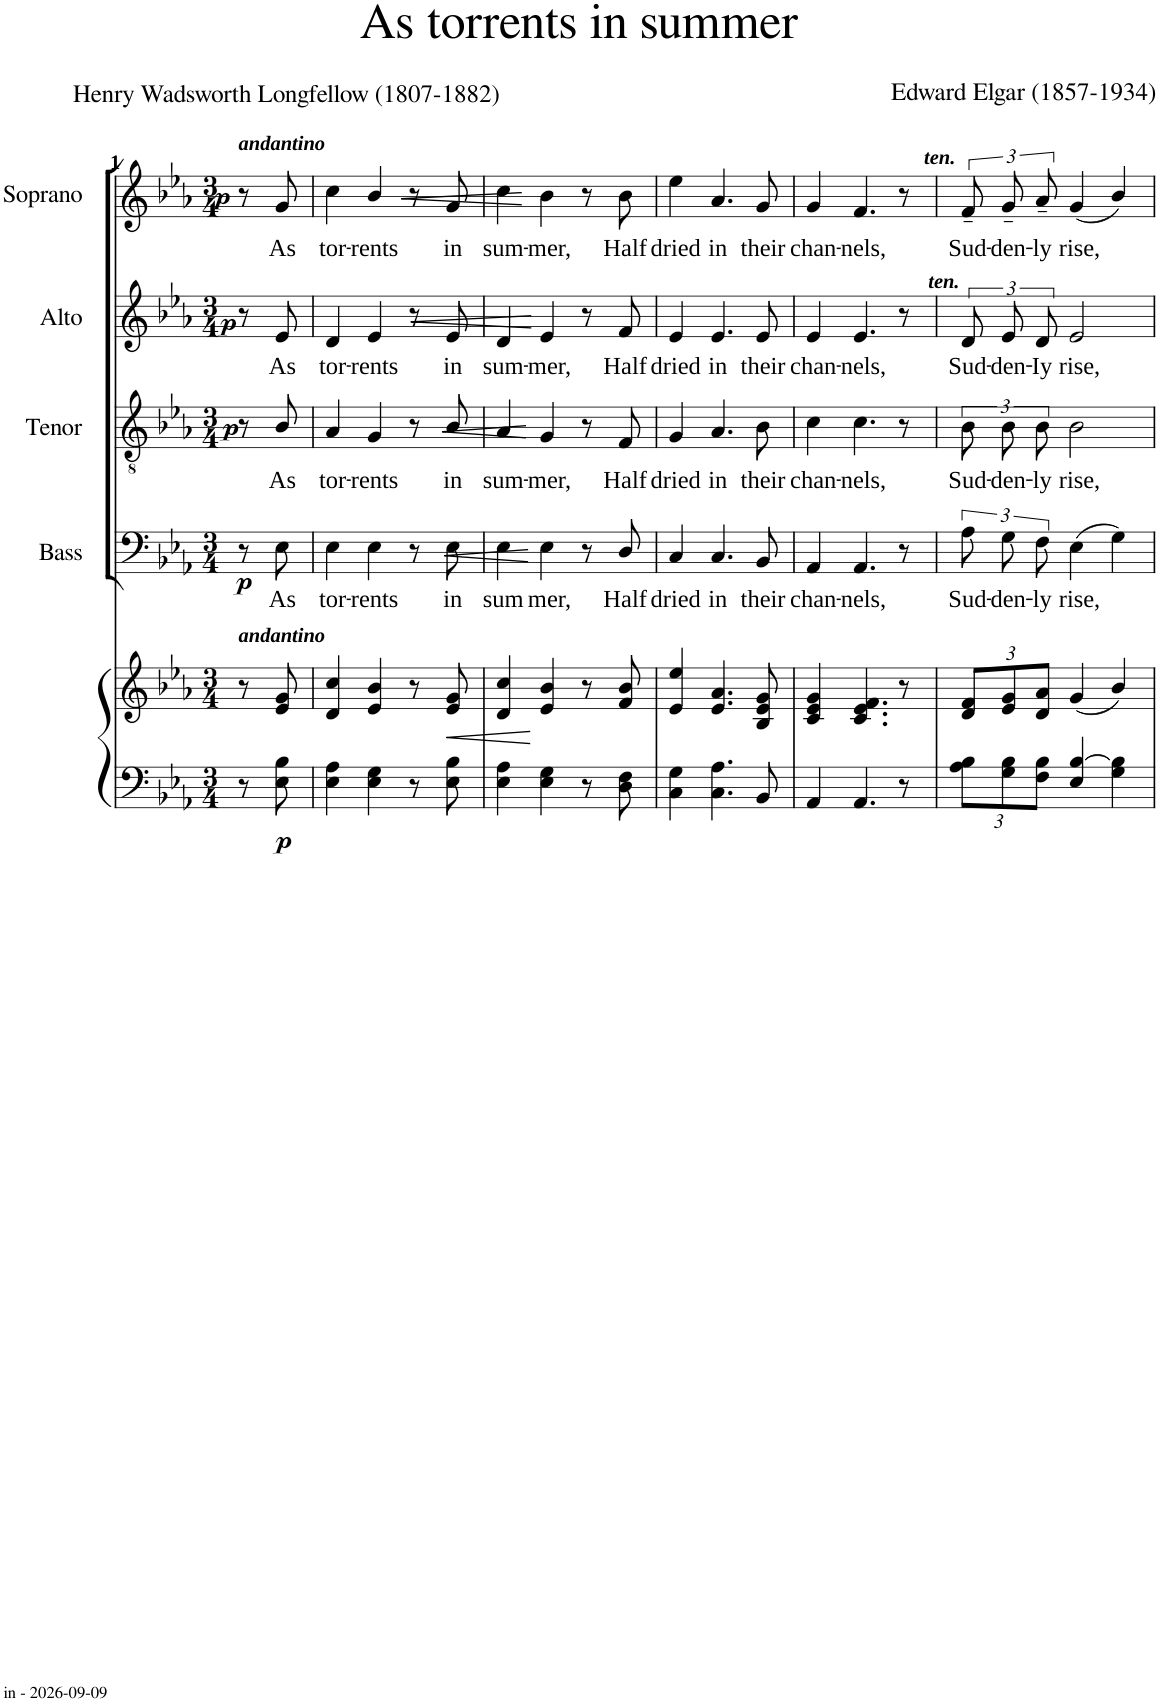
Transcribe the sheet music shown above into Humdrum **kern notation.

**kern	**kern	**dynam	**kern	**text	**dynam	**kern	**text	**dynam	**kern	**text	**dynam	**kern	**text	**dynam
*part5	*part5	*part5	*part4	*part4	*part4	*part3	*part3	*part3	*part2	*part2	*part2	*part1	*part1	*part1
*staff6	*staff5	*staff5/6	*staff4	*staff4	*staff4	*staff3	*staff3	*staff3	*staff2	*staff2	*staff2	*staff1	*staff1	*staff1
*I"Midi_1	*	*	*I"Bass	*	*	*I"Tenor	*	*	*I"Alto	*	*	*I"Soprano	*	*
*	*	*	*I'B	*	*	*I'T	*	*	*I'A	*	*	*I'S	*	*
*clefF4	*clefG2	*	*clefF4	*	*	*clefGv2	*	*	*clefG2	*	*	*clefG2	*	*
*k[b-e-a-]	*k[b-e-a-]	*	*k[b-e-a-]	*	*	*k[b-e-a-]	*	*	*k[b-e-a-]	*	*	*k[b-e-a-]	*	*
*E-:	*E-:	*	*E-:	*	*	*E-:	*	*	*E-:	*	*	*E-:	*	*
*M3/4	*M3/4	*	*M3/4	*	*	*M3/4	*	*	*M3/4	*	*	*M3/4	*	*
=1	=1	=1	=1	=1	=1	=1	=1	=1	=1	=1	=1	=1	=1	=1
!	!	!	!	!	!	!	!	!	!	!	!	!LO:TX:a:Bi:t=andantino	!	!
!	!LO:TX:a:Bi:t=andantino	!	!	!	!	!	!	!	!	!	!	!	!	!
!	!	!	!	!	!LO:DY:b	!	!	!LO:DY:b	!	!	!LO:DY:b	!	!	!LO:DY:b
8r	8r	.	8r	.	p	8r	.	p	8r	.	p	8r	.	p
!	!	!LO:DY:b=2	!	!LO:LY:b	!	!	!LO:LY:b	!	!	!LO:LY:b	!	!	!LO:LY:b	!
8E-\ 8B-\	8e-/ 8g/	p	8E-\	As	.	8B-/	As	.	8e-/	As	.	8g/	As	.
=2	=2	=2	=2	=2	=2	=2	=2	=2	=2	=2	=2	=2	=2	=2
!	!	!	!	!LO:LY:b	!	!	!LO:LY:b	!	!	!LO:LY:b	!	!	!LO:LY:b	!
4E-\ 4A-\	4d/ 4cc/	.	4E-\	tor-	.	4A-/	tor-	.	4d/	tor-	.	4cc\	tor-	.
!	!	!	!	!LO:LY:b	!	!	!LO:LY:b	!	!	!LO:LY:b	!	!	!LO:LY:b	!
4E-\ 4G\	4e-/ 4b-/	.	4E-\	-rents	.	4G/	-rents	.	4e-/	-rents	.	4b-/	-rents	.
!	!	!	!	!	!	!	!	!	!	!	!LO:HP:b	!	!	!LO:HP:b
8r	8r	.	8r	.	.	8r	.	.	8r	.	<	8r	.	<
!	!	!LO:HP:b	!	!LO:LY:b	!LO:HP:b	!	!LO:LY:b	!LO:HP:b	!	!LO:LY:b	!	!	!LO:LY:b	!
8E-\ 8B-\	8e-/ 8g/	<	8E-\	in	<	8B-/	in	<	8e-/	in	.	8g/	in	.
=3	=3	=3	=3	=3	=3	=3	=3	=3	=3	=3	=3	=3	=3	=3
!	!	!	!	!LO:LY:b	!	!	!LO:LY:b	!	!	!LO:LY:b	!	!	!LO:LY:b	!
4E-\ 4A-\	4d/ 4cc/	.	4E-\	sum	.	4A-/	sum-	.	4d/	sum-	.	4cc\	sum-	.
!	!	!	!	!LO:LY:b	!	!	!LO:LY:b	!	!	!LO:LY:b	!	!	!LO:LY:b	!
4E-\ 4G\	4e-/ 4b-/	[	4E-\	mer,	[	4G/	-mer,	[	4e-/	-mer,	[	4b-\	-mer,	[
8r	8r	.	8r	.	.	8r	.	.	8r	.	.	8r	.	.
!	!	!	!	!LO:LY:b	!	!	!LO:LY:b	!	!	!LO:LY:b	!	!	!LO:LY:b	!
8D\ 8F\	8f/ 8b-/	.	8D/	Half	.	8F/	Half	.	8f/	Half	.	8b-\	Half	.
=4	=4	=4	=4	=4	=4	=4	=4	=4	=4	=4	=4	=4	=4	=4
!	!	!	!	!LO:LY:b	!	!	!LO:LY:b	!	!	!LO:LY:b	!	!	!LO:LY:b	!
4C\ 4G\	4e-/ 4ee-/	.	4C/	dried	.	4G/	dried	.	4e-/	dried	.	4ee-\	dried	.
!	!	!	!	!LO:LY:b	!	!	!LO:LY:b	!	!	!LO:LY:b	!	!	!LO:LY:b	!
4.C\ 4.A-\	4.e-/ 4.a-/	.	4.C/	in	.	4.A-/	in	.	4.e-/	in	.	4.a-/	in	.
!	!	!	!	!LO:LY:b	!	!	!LO:LY:b	!	!	!LO:LY:b	!	!	!LO:LY:b	!
8BB-/	8B-/ 8e-/ 8g/	.	8BB-/	their	.	8B-\	their	.	8e-/	their	.	8g/	their	.
=5	=5	=5	=5	=5	=5	=5	=5	=5	=5	=5	=5	=5	=5	=5
!	!	!	!	!LO:LY:b	!	!	!LO:LY:b	!	!	!LO:LY:b	!	!	!LO:LY:b	!
4AA-/	4c/ 4e-/ 4g/	.	4AA-/	chan-	.	4c\	chan-	.	4e-/	chan-	.	4g/	chan-	.
!	!	!	!	!LO:LY:b	!	!	!LO:LY:b	!	!	!LO:LY:b	!	!	!LO:LY:b	!
4.AA-/	4.c/ 4.e-/ 4.f/	.	4.AA-/	-nels,	.	4.c\	-nels,	.	4.e-/	-nels,	.	4.f/	-nels,	.
8r	8r	.	8r	.	.	8r	.	.	8r	.	.	8r	.	.
=6	=6	=6	=6	=6	=6	=6	=6	=6	=6	=6	=6	=6	=6	=6
*Xbrackettup	*Xbrackettup	*	*	*	*	*	*	*	*	*	*	*	*	*
!	!	!	!	!	!	!	!	!	!	!	!	!LO:TX:a:Bi:t=ten.	!	!
!	!	!	!	!	!	!	!	!	!LO:TX:a:Bi:t=ten.	!	!	!	!	!
!	!	!	!	!LO:LY:b	!	!	!LO:LY:b	!	!	!LO:LY:b	!	!	!LO:LY:b	!
12A-\ 12B-\L	12d/ 12f/L	.	12A-\L	Sud-	.	12B-\L	Sud-	.	12d/L	Sud-	.	12f~/L	Sud-	.
!	!	!	!	!LO:LY:b	!	!	!LO:LY:b	!	!	!LO:LY:b	!	!	!LO:LY:b	!
12G\ 12B-\	12e-/ 12g/	.	12G\	-den-	.	12B-\	-den-	.	12e-/	-den-	.	12g~/	-den-	.
!	!	!	!	!LO:LY:b	!	!	!LO:LY:b	!	!	!LO:LY:b	!	!	!LO:LY:b	!
12F\ 12B-\J	12d/ 12a-/J	.	12F\J	-ly	.	12B-\J	-ly	.	12d/J	-Iy	.	12a-~/J	-ly	.
!	!	!	!	!LO:LY:b	!	!	!LO:LY:b	!	!	!LO:LY:b	!	!	!LO:LY:b	!
4E-/ [4B-/	(<4g/	.	(>4E-\	rise,	.	2B-\	rise,	.	2e-/	rise,	.	(<4g/	rise,	.
4G\ 4B-\]	4b-/)	.	4G\)	.	.	.	.	.	.	.	.	4b-/)	.	.
=	=	=	=	=	=	=	=	=	=	=	=	=	=	=
*-	*-	*-	*-	*-	*-	*-	*-	*-	*-	*-	*-	*-	*-	*-
